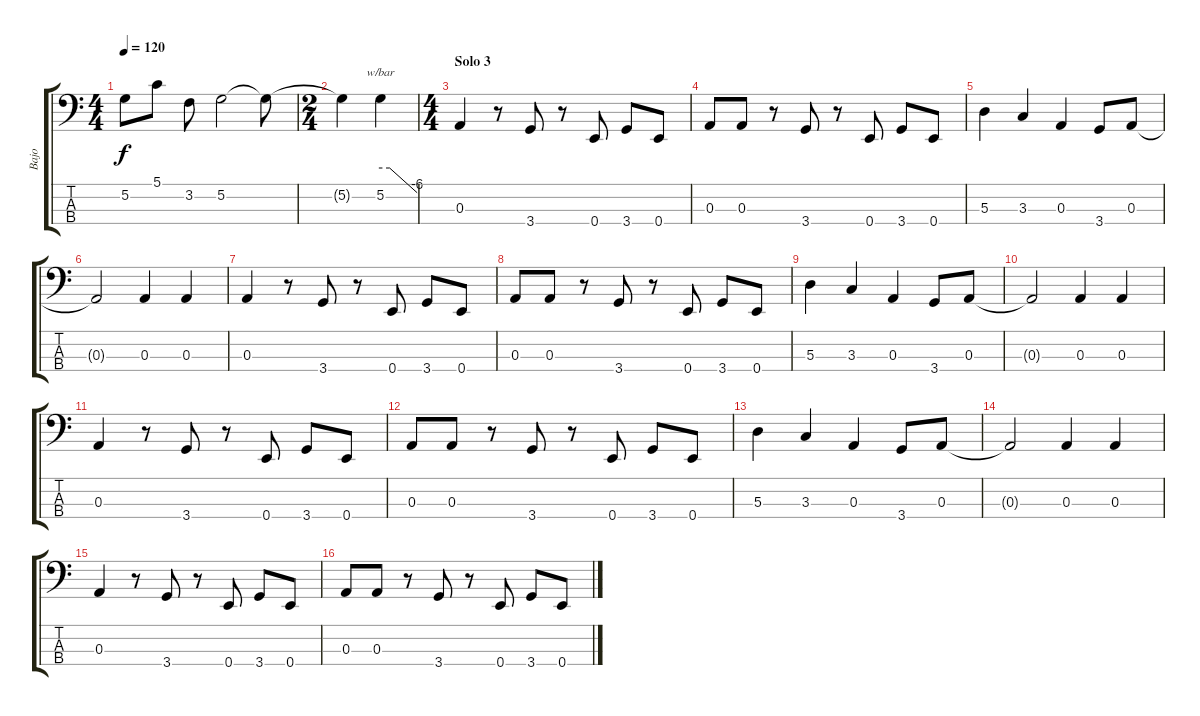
\track ("Bajo" "Bajo") {instrument electricbasspick}
\staff {score tabs}
\tuning (G2 D2 A1 E1) {hide}
\ts (4 4)
\tempo 120
\clef f4
\ks c
5.2.8{dy f} 5.1.8 3.2.8 5.2.2 5.2{t}.8 |
\ts (2 4)
5.2{t}.4 5.2.4{tbe (custom default 0 0 15 0 60 -24)} |
\ts (4 4)
\section ("" "Solo 3")
0.3.4 r.8 3.4.8 r.8 0.4.8 3.4.8 0.4.8 |
0.3.8 0.3.8 r.8 3.4.8 r.8 0.4.8 3.4.8 0.4.8 |
5.3.4 3.3.4 0.3.4 3.4.8 0.3.8 |
0.3{t}.2 0.3.4 0.3.4 |
0.3.4 r.8 3.4.8 r.8 0.4.8 3.4.8 0.4.8 |
0.3.8 0.3.8 r.8 3.4.8 r.8 0.4.8 3.4.8 0.4.8 |
5.3.4 3.3.4 0.3.4 3.4.8 0.3.8 |
0.3{t}.2 0.3.4 0.3.4 |
0.3.4 r.8 3.4.8 r.8 0.4.8 3.4.8 0.4.8 |
0.3.8 0.3.8 r.8 3.4.8 r.8 0.4.8 3.4.8 0.4.8 |
5.3.4 3.3.4 0.3.4 3.4.8 0.3.8 |
0.3{t}.2 0.3.4 0.3.4 |
0.3.4 r.8 3.4.8 r.8 0.4.8 3.4.8 0.4.8 |
0.3.8 0.3.8 r.8 3.4.8 r.8 0.4.8 3.4.8 0.4.8
